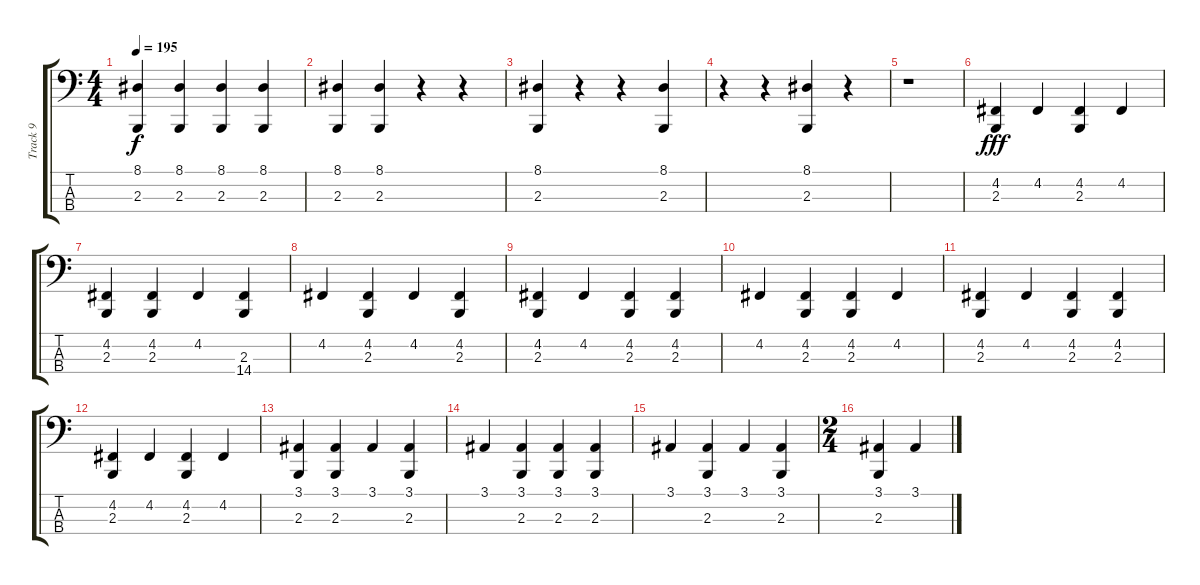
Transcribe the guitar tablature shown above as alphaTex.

\track ("Track 9" "Track 9") {instrument acousticgrandpiano}
\staff {score tabs}
\tuning (G2 D2 A1 E1) {hide}
\ts (4 4)
\tempo 195
\clef f4
\ks c
(8.1 2.3).4{dy f} (8.1 2.3).4 (8.1 2.3).4 (8.1 2.3).4 |
(8.1 2.3).4 (8.1 2.3).4 r.4 r.4 |
(8.1 2.3).4 r.4 r.4 (8.1 2.3).4 |
r.4 r.4 (8.1 2.3).4 r.4 |
r.1 |
(4.2 2.3).4{dy fff} 4.2.4 (4.2 2.3).4 4.2.4 |
(4.2 2.3).4 (4.2 2.3).4 4.2.4 (2.3 14.4).4 |
4.2.4 (4.2 2.3).4 4.2.4 (4.2 2.3).4 |
(4.2 2.3).4 4.2.4 (4.2 2.3).4 (4.2 2.3).4 |
4.2.4 (4.2 2.3).4 (4.2 2.3).4 4.2.4 |
(4.2 2.3).4 4.2.4 (4.2 2.3).4 (4.2 2.3).4 |
(4.2 2.3).4 4.2.4 (4.2 2.3).4 4.2.4 |
(3.1 2.3).4 (3.1 2.3).4 3.1.4 (3.1 2.3).4 |
3.1.4 (3.1 2.3).4 (3.1 2.3).4 (3.1 2.3).4 |
3.1.4 (3.1 2.3).4 3.1.4 (3.1 2.3).4 |
\ts (2 4)
(3.1 2.3).4 3.1.4
